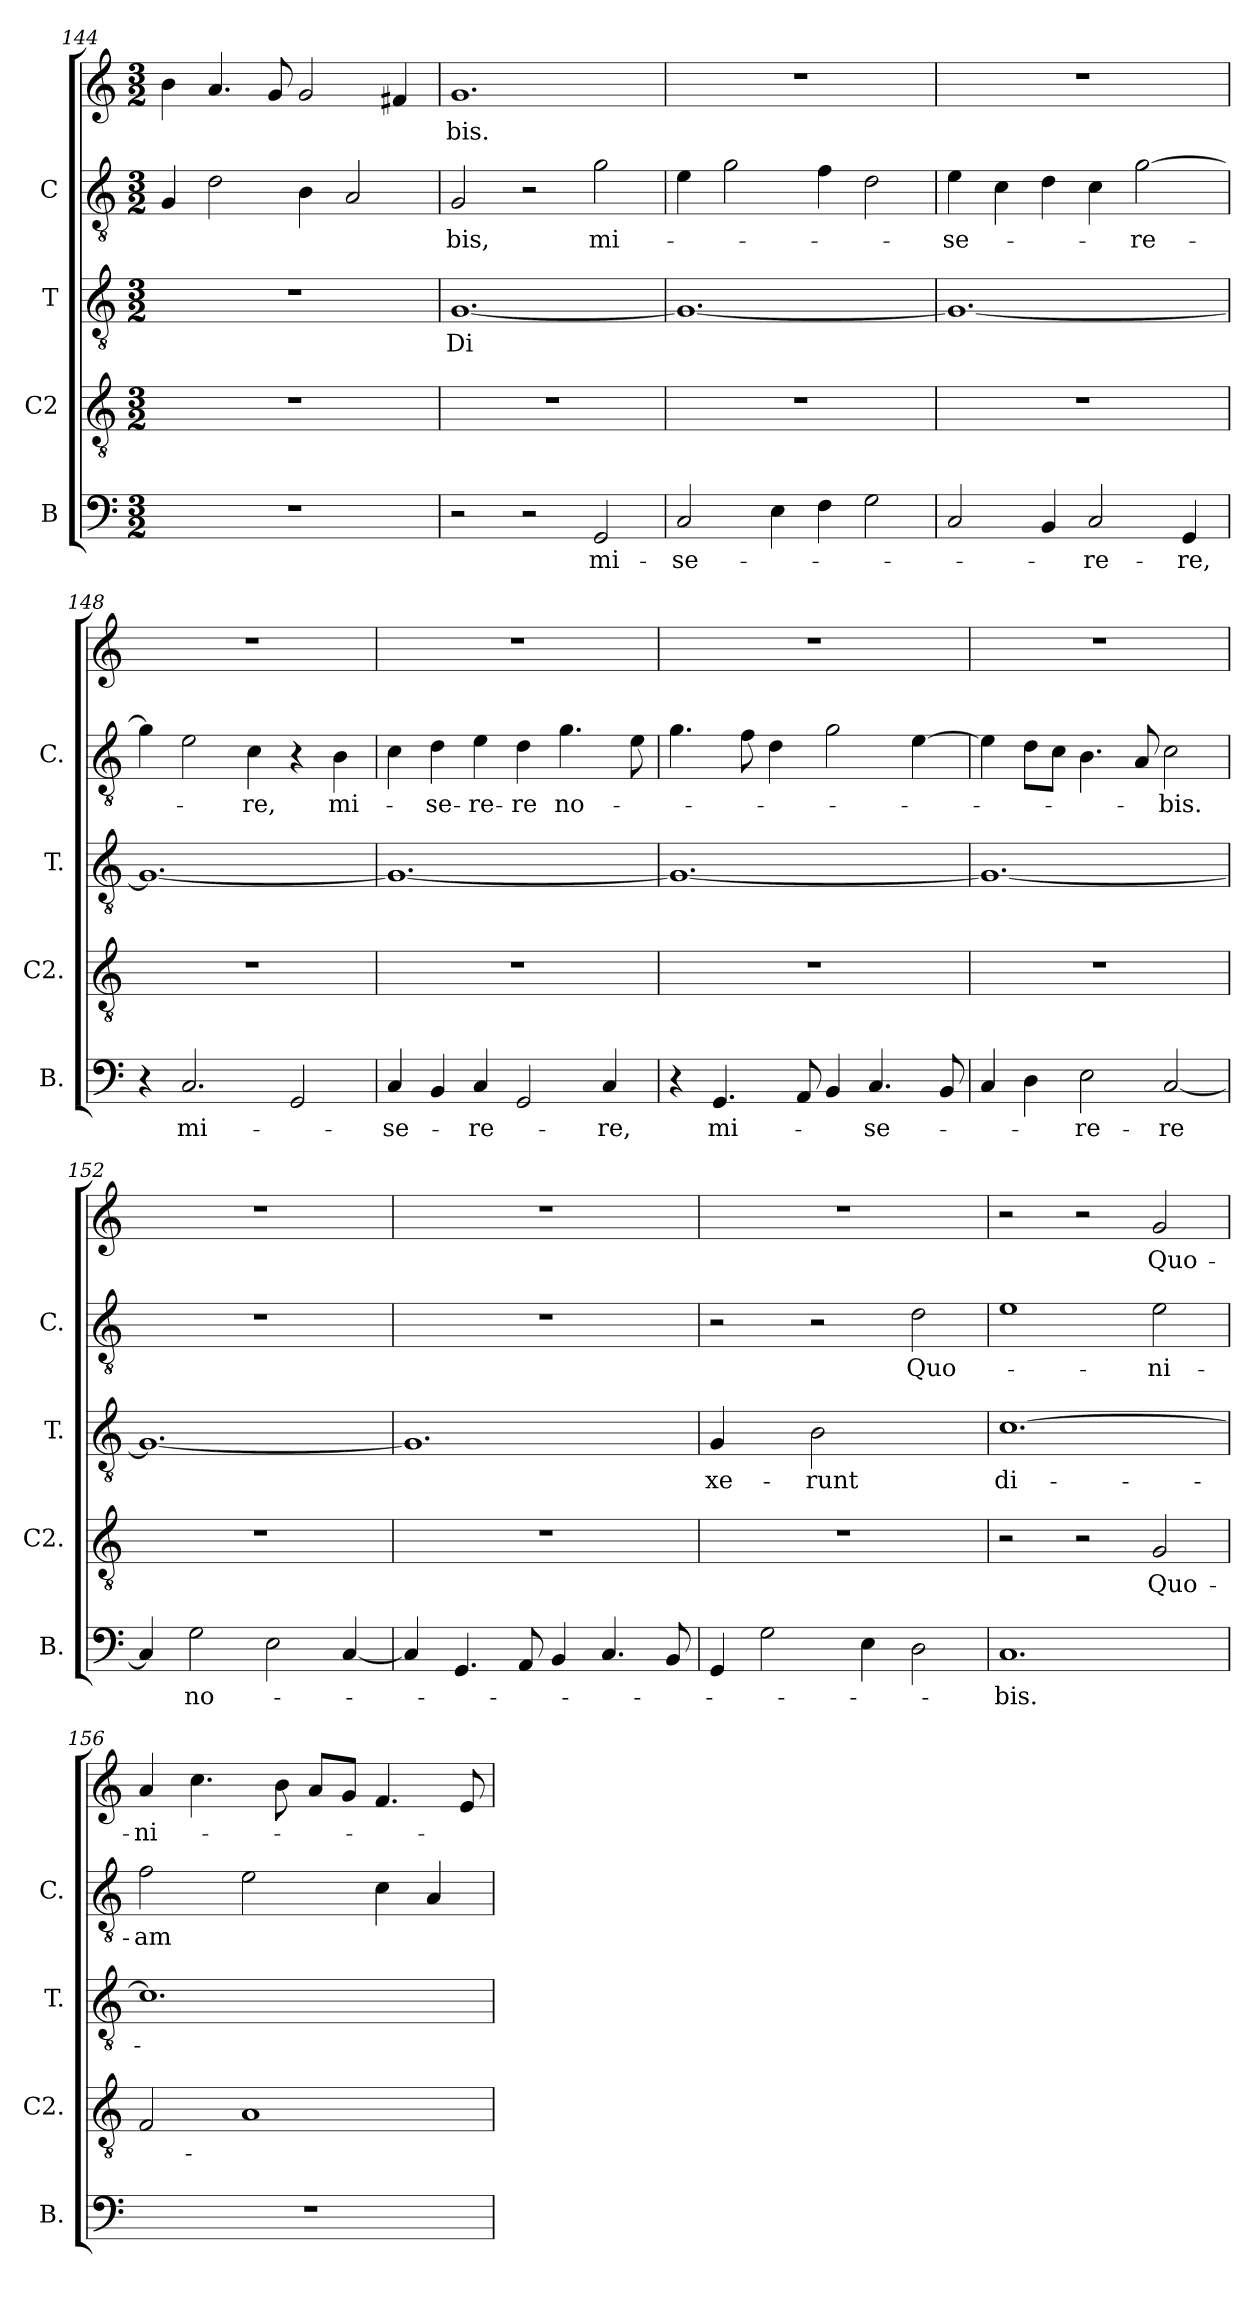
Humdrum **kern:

**kern	**text	**kern	**text	**kern	**text	**kern	**text	**kern	**text
*part5	*part5	*part4	*part4	*part3	*part3	*part2	*part2	*part1	*part1
*staff5	*staff5	*staff4	*staff4	*staff3	*staff3	*staff2	*staff2	*staff1	*staff1
*I"B	*	*I"C2	*	*I"T	*	*I"C	*	*	*
*I'B.	*	*I'C2.	*	*I'T.	*	*I'C.	*	*	*
*clefF4	*	*clefGv2	*	*clefGv2	*	*clefGv2	*	*clefG2	*
*ITrd-7c-12	*	*	*	*	*	*	*	*	*
*k[]	*	*k[]	*	*k[]	*	*k[]	*	*k[]	*
*C:	*	*C:	*	*C:	*	*C:	*	*C:	*
*M3/2	*	*M3/2	*	*M3/2	*	*M3/2	*	*M3/2	*
=144	=144	=144	=144	=144	=144	=144	=144	=144	=144
1.r	.	1.r	.	1.r	.	4G/	.	4b\	.
.	.	.	.	.	.	2d\	.	4.a/	.
.	.	.	.	.	.	.	.	8g/	.
.	.	.	.	.	.	4B\	.	2g/	.
.	.	.	.	.	.	2A/	.	.	.
.	.	.	.	.	.	.	.	4f#X/	.
=145	=145	=145	=145	=145	=145	=145	=145	=145	=145
2r	.	1.r	.	[1.G/	Di	2G/	-bis,	1.g/	-bis.
2r	.	.	.	.	.	2r	.	.	.
2G/	mi-	.	.	.	.	2g\	mi-	.	.
=146	=146	=146	=146	=146	=146	=146	=146	=146	=146
2c/	-se-	1.r	.	1.G/_	.	4e\	.	1.r	.
.	.	.	.	.	.	2g\	.	.	.
4e\	.	.	.	.	.	.	.	.	.
4f\	.	.	.	.	.	4f\	.	.	.
2g\	.	.	.	.	.	2d\	.	.	.
!!LO:PB:g=z
=147	=147	=147	=147	=147	=147	=147	=147	=147	=147
2c/	.	1.r	.	1.G/_	.	4e\	-se-	1.r	.
.	.	.	.	.	.	4c\	.	.	.
4B/	.	.	.	.	.	4d\	.	.	.
2c/	-re-	.	.	.	.	4c\	.	.	.
.	.	.	.	.	.	[2g\	-re-	.	.
4G/	-re,	.	.	.	.	.	.	.	.
=148	=148	=148	=148	=148	=148	=148	=148	=148	=148
4r	.	1.r	.	1.G/_	.	4g\]	.	1.r	.
2.c/	mi-	.	.	.	.	2e\	.	.	.
.	.	.	.	.	.	4c\	-re,	.	.
2G/	.	.	.	.	.	4r	.	.	.
.	.	.	.	.	.	4B\	mi-	.	.
=149	=149	=149	=149	=149	=149	=149	=149	=149	=149
4c/	-se-	1.r	.	1.G/_	.	4c\	.	1.r	.
4B/	.	.	.	.	.	4d\	-se-	.	.
4c/	-re-	.	.	.	.	4e\	-re-	.	.
2G/	.	.	.	.	.	4d\	-re	.	.
.	.	.	.	.	.	4.g\	no-	.	.
4c/	-re,	.	.	.	.	.	.	.	.
.	.	.	.	.	.	8e\	.	.	.
=150	=150	=150	=150	=150	=150	=150	=150	=150	=150
4r	.	1.r	.	1.G/_	.	4.g\	.	1.r	.
4.G/	mi-	.	.	.	.	.	.	.	.
.	.	.	.	.	.	8f\	.	.	.
.	.	.	.	.	.	4d\	.	.	.
8A/	.	.	.	.	.	.	.	.	.
4B/	.	.	.	.	.	2g\	.	.	.
4.c/	-se-	.	.	.	.	.	.	.	.
.	.	.	.	.	.	[4e\	.	.	.
8B/	.	.	.	.	.	.	.	.	.
=151	=151	=151	=151	=151	=151	=151	=151	=151	=151
4c/	.	1.r	.	1.G/_	.	4e\]	.	1.r	.
4d\	.	.	.	.	.	8d\L	.	.	.
.	.	.	.	.	.	8c\J	.	.	.
2e\	-re-	.	.	.	.	4.B\	.	.	.
.	.	.	.	.	.	8A/	.	.	.
[2c/	-re	.	.	.	.	2c\	-bis.	.	.
!!LO:LB:g=z
=152	=152	=152	=152	=152	=152	=152	=152	=152	=152
4c/]	.	1.r	.	1.G/_	.	1.r	.	1.r	.
2g\	no-	.	.	.	.	.	.	.	.
2e\	.	.	.	.	.	.	.	.	.
[4c/	.	.	.	.	.	.	.	.	.
=153	=153	=153	=153	=153	=153	=153	=153	=153	=153
4c/]	.	1.r	.	1.G/]	.	1.r	.	1.r	.
4.G/	.	.	.	.	.	.	.	.	.
8A/	.	.	.	.	.	.	.	.	.
4B/	.	.	.	.	.	.	.	.	.
4.c/	.	.	.	.	.	.	.	.	.
8B/	.	.	.	.	.	.	.	.	.
=154	=154	=154	=154	=154	=154	=154	=154	=154	=154
4G/	.	1.r	.	4G/	xe-	2r	.	1.r	.
2g\	.	.	.	4ryy	.	.	.	.	.
.	.	.	.	2B\	-runt	2r	.	.	.
4e\	.	.	.	.	.	.	.	.	.
2d\	.	.	.	2ryy	.	2d\	Quo-	.	.
=155	=155	=155	=155	=155	=155	=155	=155	=155	=155
1.c/	-bis.	2r	.	[1.c\	di-	1e/	.	2r	.
.	.	2r	.	.	.	.	.	2r	.
.	.	2G/	Quo-	.	.	2e\	-ni-	2g/	Quo-
=156	=156	=156	=156	=156	=156	=156	=156	=156	=156
1.r	.	2F/	.	1.c\]	.	2f\	-am	4a/	-ni-
.	.	.	.	.	.	.	.	4.cc\	.
.	.	1A/	.	.	.	2e\	.	.	.
.	.	.	.	.	.	.	.	8b\	.
.	.	.	.	.	.	.	.	8a/L	.
.	.	.	.	.	.	.	.	8g/J	.
.	.	.	.	.	.	4c\	.	4.f/	.
.	.	.	.	.	.	4A/	.	.	.
.	.	.	.	.	.	.	.	8e/	.
=	=	=	=	=	=	=	=	=	=
*-	*-	*-	*-	*-	*-	*-	*-	*-	*-
